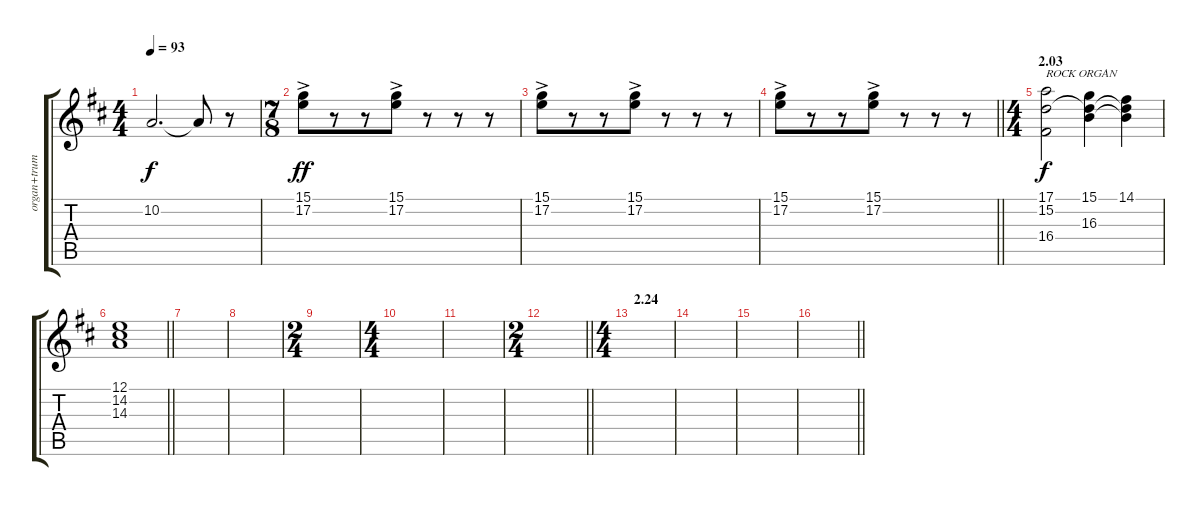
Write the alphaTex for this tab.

\track ("organ+trumpet" "organ+trum") {instrument percussiveorgan}
\staff {score tabs}
\tuning (E4 B3 G3 D3 A2 E2) {hide}
\ts (4 4)
\tempo 93
\clef g2
\ks d
10.2.2{d dy f} 10.2{t}.8 r.8 |
\ts (7 8)
(15.1{ac} 17.2{ac}).8{dy ff} r.8 r.8 (15.1{ac} 17.2{ac}).8 r.8 r.8 r.8 |
(15.1{ac} 17.2{ac}).8 r.8 r.8 (15.1{ac} 17.2{ac}).8 r.8 r.8 r.8 |
\barLineRight lightlight
(15.1{ac} 17.2{ac}).8 r.8 r.8 (15.1{ac} 17.2{ac}).8 r.8 r.8 r.8 |
\ts (4 4)
\section ("" "2.03")
(17.1 15.2 16.4).2{txt "ROCK ORGAN" dy f instrument rockorgan} (15.1 15.2{t} 16.3).4 (14.1 15.2{t} 16.3{t}).4 |
\barLineRight lightlight
(12.1 14.2 14.3).1 |
|
|
\ts (2 4)
|
\ts (4 4)
|
|
\ts (2 4)
\barLineRight lightlight
|
\ts (4 4)
\section ("" "2.24")
|
|
|
\barLineRight lightlight
